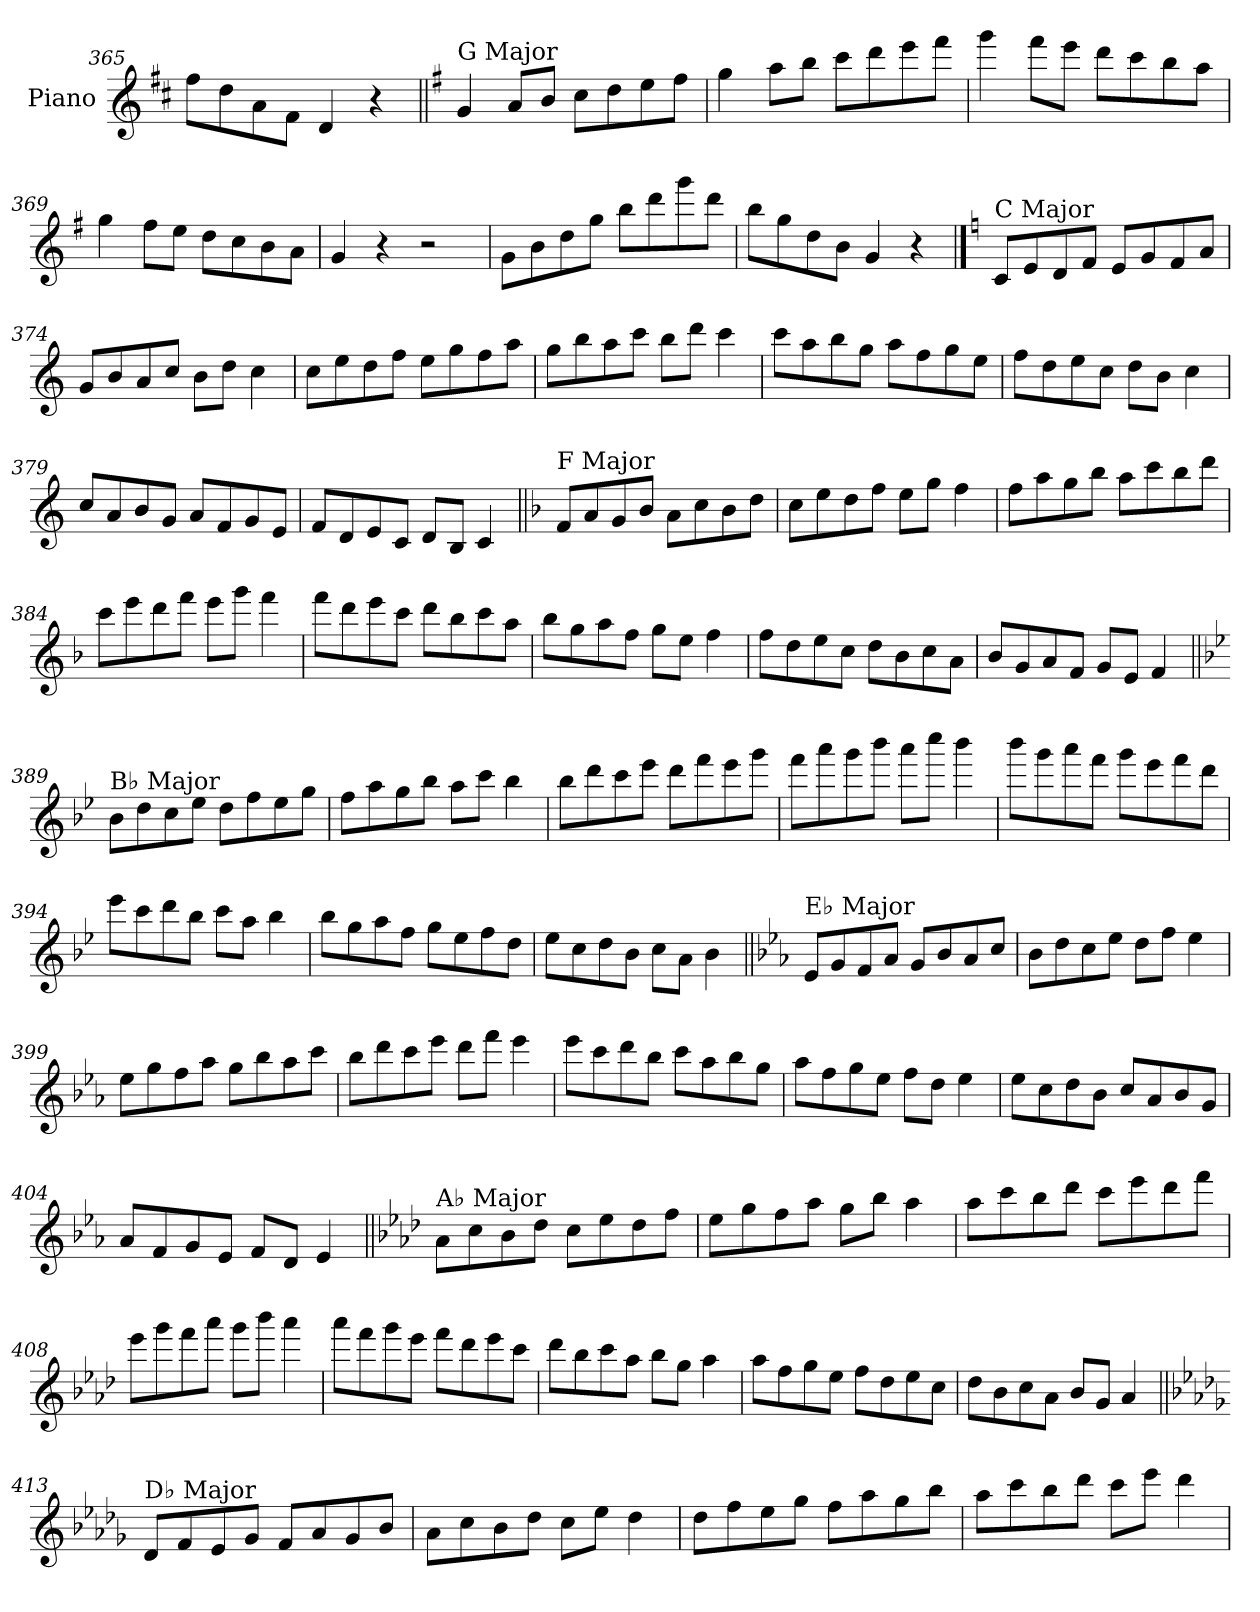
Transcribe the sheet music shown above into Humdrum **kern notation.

**kern
*part1
*staff1
*I"Piano
*I'Pno.
*clefG2
*k[f#c#]
=365
8ff#\L
8dd\
8a\
8f#\J
4d/
4r
!!LO:LB:g=z
=366||
*k[f#]
!LO:TX:a:t=G Major
4g/
8a/L
8b/J
8cc\L
8dd\
8ee\
8ff#\J
=367
4gg\
8aa\L
8bb\J
8ccc\L
8ddd\
8eee\
8fff#\J
=368
4ggg\
8fff#\L
8eee\J
8ddd\L
8ccc\
8bb\
8aa\J
=369
4gg\
8ff#\L
8ee\J
8dd\L
8cc\
8b\
8a\J
=370
4g/
4r
2r
=371
8g\L
8b\
8dd\
8gg\J
8bb\L
8ddd\
8ggg\
8ddd\J
=372
8bb\L
8gg\
8dd\
8b\J
4g/
4r
!!LO:PB:g=z
==373
*k[]
!LO:TX:a:t=C Major
8c/L
8e/
8d/
8f/J
8e/L
8g/
8f/
8a/J
=374
8g/L
8b/
8a/
8cc/J
8b\L
8dd\J
4cc\
=375
8cc\L
8ee\
8dd\
8ff\J
8ee\L
8gg\
8ff\
8aa\J
=376
8gg\L
8bb\
8aa\
8ccc\J
8bb\L
8ddd\J
4ccc\
!!LO:LB:g=z
=377
8ccc\L
8aa\
8bb\
8gg\J
8aa\L
8ff\
8gg\
8ee\J
=378
8ff\L
8dd\
8ee\
8cc\J
8dd\L
8b\J
4cc\
=379
8cc/L
8a/
8b/
8g/J
8a/L
8f/
8g/
8e/J
=380
8f/L
8d/
8e/
8c/J
8d/L
8B/J
4c/
!!LO:LB:g=z
=381||
*k[b-]
!LO:TX:a:t=F Major
8f/L
8a/
8g/
8b-/J
8a\L
8cc\
8b-\
8dd\J
=382
8cc\L
8ee\
8dd\
8ff\J
8ee\L
8gg\J
4ff\
=383
8ff\L
8aa\
8gg\
8bb-\J
8aa\L
8ccc\
8bb-\
8ddd\J
=384
8ccc\L
8eee\
8ddd\
8fff\J
8eee\L
8ggg\J
4fff\
!!LO:LB:g=z
=385
8fff\L
8ddd\
8eee\
8ccc\J
8ddd\L
8bb-\
8ccc\
8aa\J
=386
8bb-\L
8gg\
8aa\
8ff\J
8gg\L
8ee\J
4ff\
=387
8ff\L
8dd\
8ee\
8cc\J
8dd\L
8b-\
8cc\
8a\J
=388
8b-/L
8g/
8a/
8f/J
8g/L
8e/J
4f/
!!LO:LB:g=z
=389||
*k[b-e-]
!LO:TX:a:t=B♭ Major
8b-\L
8dd\
8cc\
8ee-\J
8dd\L
8ff\
8ee-\
8gg\J
=390
8ff\L
8aa\
8gg\
8bb-\J
8aa\L
8ccc\J
4bb-\
=391
8bb-\L
8ddd\
8ccc\
8eee-\J
8ddd\L
8fff\
8eee-\
8ggg\J
=392
8fff\L
8aaa\
8ggg\
8bbb-\J
8aaa\L
8cccc\J
4bbb-\
!!LO:LB:g=z
=393
8bbb-\L
8ggg\
8aaa\
8fff\J
8ggg\L
8eee-\
8fff\
8ddd\J
=394
8eee-\L
8ccc\
8ddd\
8bb-\J
8ccc\L
8aa\J
4bb-\
=395
8bb-\L
8gg\
8aa\
8ff\J
8gg\L
8ee-\
8ff\
8dd\J
=396
8ee-\L
8cc\
8dd\
8b-\J
8cc\L
8a\J
4b-\
!!LO:LB:g=z
=397||
*k[b-e-a-]
!LO:TX:a:t=E♭ Major
8e-/L
8g/
8f/
8a-/J
8g/L
8b-/
8a-/
8cc/J
=398
8b-\L
8dd\
8cc\
8ee-\J
8dd\L
8ff\J
4ee-\
=399
8ee-\L
8gg\
8ff\
8aa-\J
8gg\L
8bb-\
8aa-\
8ccc\J
=400
8bb-\L
8ddd\
8ccc\
8eee-\J
8ddd\L
8fff\J
4eee-\
!!LO:LB:g=z
=401
8eee-\L
8ccc\
8ddd\
8bb-\J
8ccc\L
8aa-\
8bb-\
8gg\J
=402
8aa-\L
8ff\
8gg\
8ee-\J
8ff\L
8dd\J
4ee-\
=403
8ee-\L
8cc\
8dd\
8b-\J
8cc/L
8a-/
8b-/
8g/J
=404
8a-/L
8f/
8g/
8e-/J
8f/L
8d/J
4e-/
!!LO:PB:g=z
=405||
*k[b-e-a-d-]
!LO:TX:a:t=A♭ Major
8a-\L
8cc\
8b-\
8dd-\J
8cc\L
8ee-\
8dd-\
8ff\J
=406
8ee-\L
8gg\
8ff\
8aa-\J
8gg\L
8bb-\J
4aa-\
=407
8aa-\L
8ccc\
8bb-\
8ddd-\J
8ccc\L
8eee-\
8ddd-\
8fff\J
=408
8eee-\L
8ggg\
8fff\
8aaa-\J
8ggg\L
8bbb-\J
4aaa-\
!!LO:LB:g=z
=409
8aaa-\L
8fff\
8ggg\
8eee-\J
8fff\L
8ddd-\
8eee-\
8ccc\J
=410
8ddd-\L
8bb-\
8ccc\
8aa-\J
8bb-\L
8gg\J
4aa-\
=411
8aa-\L
8ff\
8gg\
8ee-\J
8ff\L
8dd-\
8ee-\
8cc\J
=412
8dd-\L
8b-\
8cc\
8a-\J
8b-/L
8g/J
4a-/
!!LO:LB:g=z
=413||
*k[b-e-a-d-g-]
!LO:TX:a:t=D♭ Major
8d-/L
8f/
8e-/
8g-/J
8f/L
8a-/
8g-/
8b-/J
=414
8a-\L
8cc\
8b-\
8dd-\J
8cc\L
8ee-\J
4dd-\
=415
8dd-\L
8ff\
8ee-\
8gg-\J
8ff\L
8aa-\
8gg-\
8bb-\J
=416
8aa-\L
8ccc\
8bb-\
8ddd-\J
8ccc\L
8eee-\J
4ddd-\
=
*-
